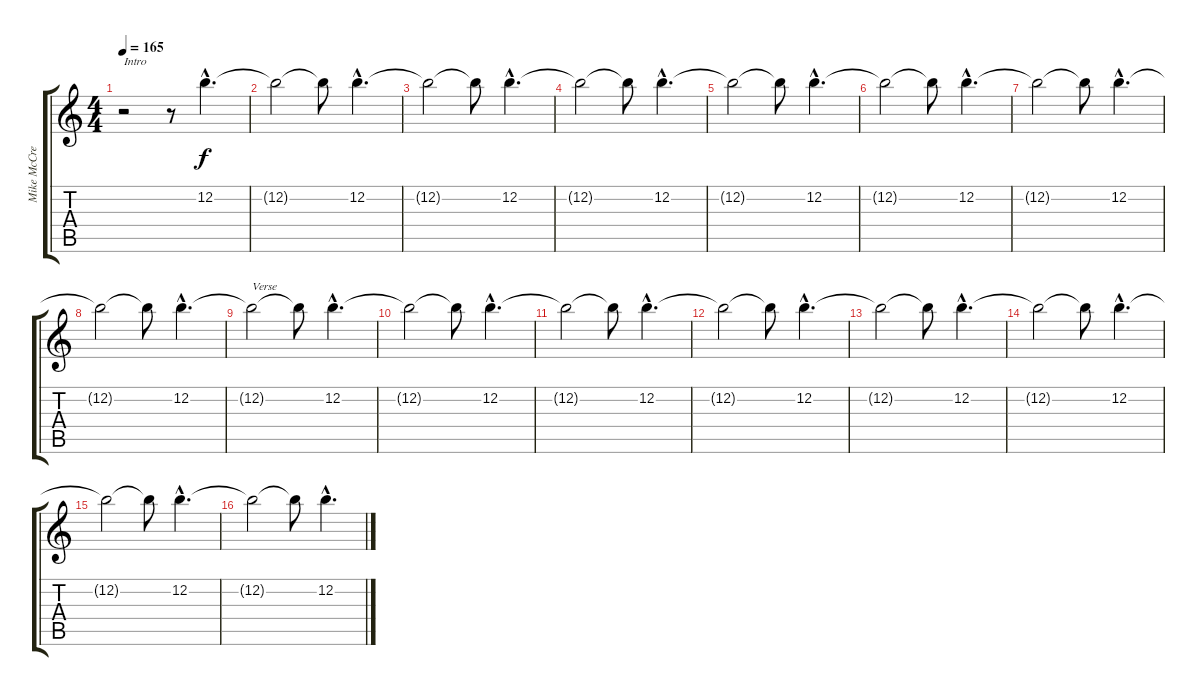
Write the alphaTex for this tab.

\track ("Mike McCready" "Mike McCre") {instrument distortionguitar}
\staff {score tabs}
\tuning (E4 B3 G3 D3 A2 E2) {hide}
\ts (4 4)
\tempo 165
\clef g2
\ks c
r.2{txt "Intro" dy f instrument distortionguitar} r.8 12.2{hac}.4{d} |
12.2{t}.2 12.2{t}.8 12.2{hac}.4{d} |
12.2{t}.2 12.2{t}.8 12.2{hac}.4{d} |
12.2{t}.2 12.2{t}.8 12.2{hac}.4{d} |
12.2{t}.2 12.2{t}.8 12.2{hac}.4{d} |
12.2{t}.2 12.2{t}.8 12.2{hac}.4{d} |
12.2{t}.2 12.2{t}.8 12.2{hac}.4{d} |
12.2{t}.2 12.2{t}.8 12.2{hac}.4{d} |
12.2{t}.2{txt "Verse"} 12.2{t}.8 12.2{hac}.4{d} |
12.2{t}.2 12.2{t}.8 12.2{hac}.4{d} |
12.2{t}.2 12.2{t}.8 12.2{hac}.4{d} |
12.2{t}.2 12.2{t}.8 12.2{hac}.4{d} |
12.2{t}.2 12.2{t}.8 12.2{hac}.4{d} |
12.2{t}.2 12.2{t}.8 12.2{hac}.4{d} |
12.2{t}.2 12.2{t}.8 12.2{hac}.4{d} |
12.2{t}.2 12.2{t}.8 12.2{hac}.4{d}
